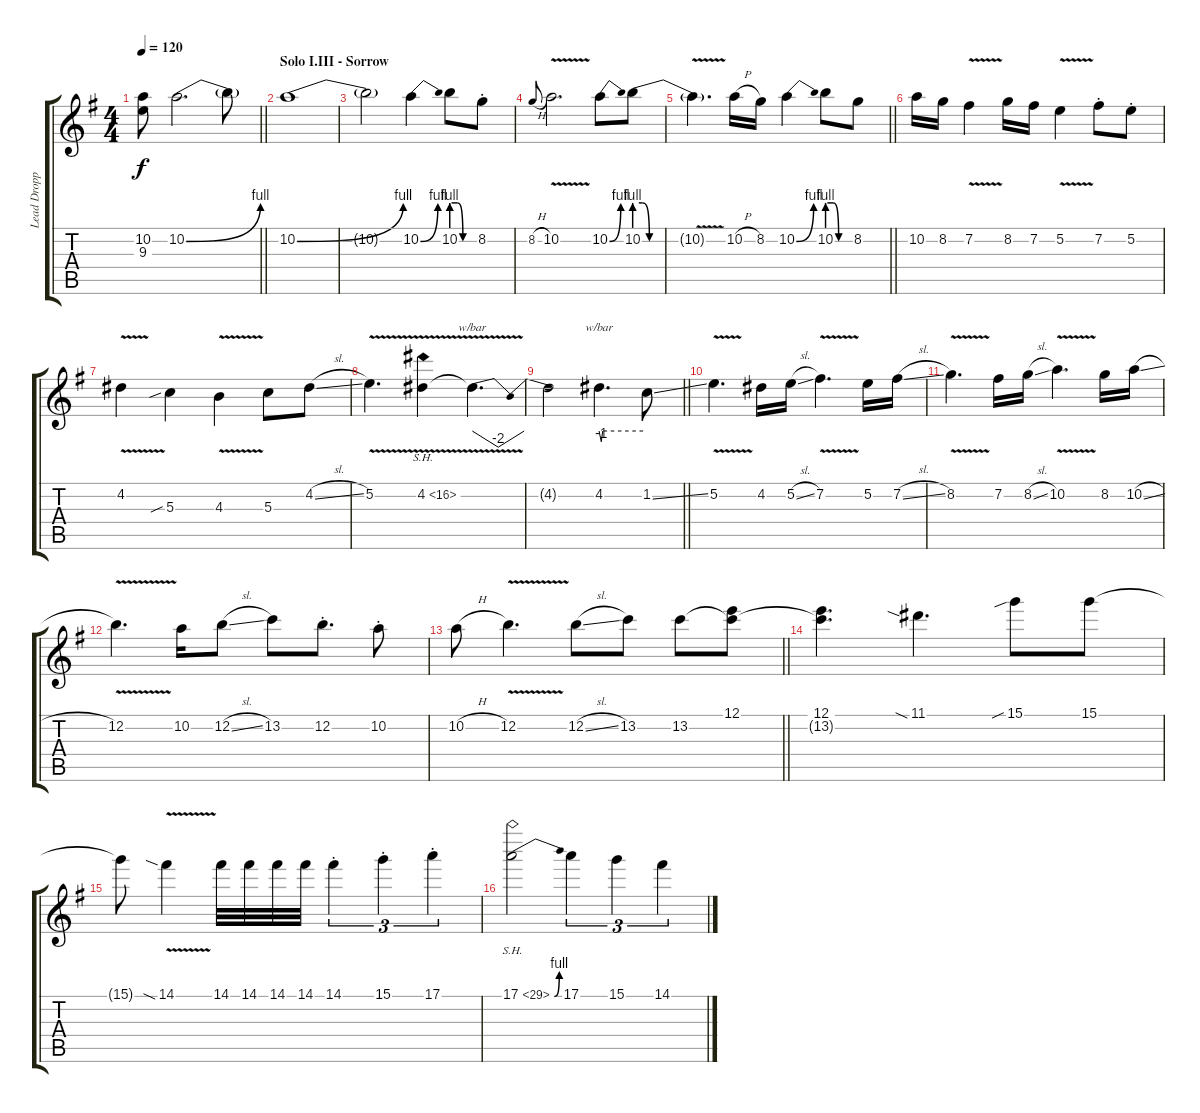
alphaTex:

\track ("Lead Dropped D " "Lead Dropp") {instrument distortionguitar}
\staff {score tabs}
\tuning (E4 B3 G3 D3 A2 D2) {hide}
\ts (4 4)
\tempo 120
\clef g2
\barLineRight lightlight
\ks eminor
(10.2{t} 9.3{t}).8{dy f} 10.2{be (bend 0 0 60 4)}.2{d} 10.2{t}.8 |
\section ("" "Solo I.III - Sorrow")
10.2{be (bend 0 0 60 4)}.1 |
10.2{t}.2 10.2{be (bend 0 0 60 4)}.4 10.2{be (custom 0 4 15 4 30 0 60 0)}.8 8.2{st}.8 |
8.2{h}.8{gr onbeat} 10.2{v}.2{d} 10.2{be (bend 0 0 60 4)}.8 10.2{be (custom 0 4 8 4 15 0 30 0 60 0)}.8 |
\barLineRight lightlight
10.2{v t}.4{d} 10.2{h}.16 8.2.16 10.2{be (bend 0 0 60 4)}.4 10.2{be (custom 0 4 15 4 30 0 60 0)}.8 8.2.8 |
10.2.16 8.2.16 7.2{v}.4 8.2.16 7.2.16 5.2{v}.4 7.2{st}.8 5.2{st}.8 |
4.2{v}.4 5.3{sib}.4 4.3{v}.4 5.3.8 4.2{sl}.8 |
5.2{v}.4{d} 4.2{sh 12 v}.4 4.2{t}.4{d tbe (dip default 0 0 30 -8 60 0)} |
\barLineRight lightlight
4.2{t}.2 4.2.4{d tbe (custom default 0 0 3 -4 5 0 60 0)} 1.2{ss}.8 |
5.2{v}.4{d} 4.2.16 5.2{sl}.16 7.2{v}.4{d} 5.2.16 7.2{sl}.16 |
8.2{v}.4{d} 7.2.16 8.2{sl}.16 10.2{v}.4{d} 8.2.16 10.2{sl}.16 |
12.2{v}.4{d} 10.2.16 12.2{sl}.8 13.2.8 12.2{st}.8{d} 10.2{st}.8 |
\barLineRight lightlight
10.2{h}.8 12.2{v}.4{d} 12.2{sl}.8 13.2.8 13.2.8 (12.1 13.2{t}).8 |
(12.1 13.2{t}).4{d} 11.1{sia}.4{d} 15.1{sib}.8 15.1.8 |
15.1{t}.8 14.1{v sia}.4 14.1.32 14.1.32 14.1.32 14.1.32 14.1{st}.4{tu (3 2)} 15.1{st}.4{tu (3 2)} 17.1{st}.4{tu (3 2)} |
17.1{be (bend 0 0 60 4) sh 12}.2 17.1.4{tu (3 2)} 15.1.4{tu (3 2)} 14.1.4{tu (3 2)}
